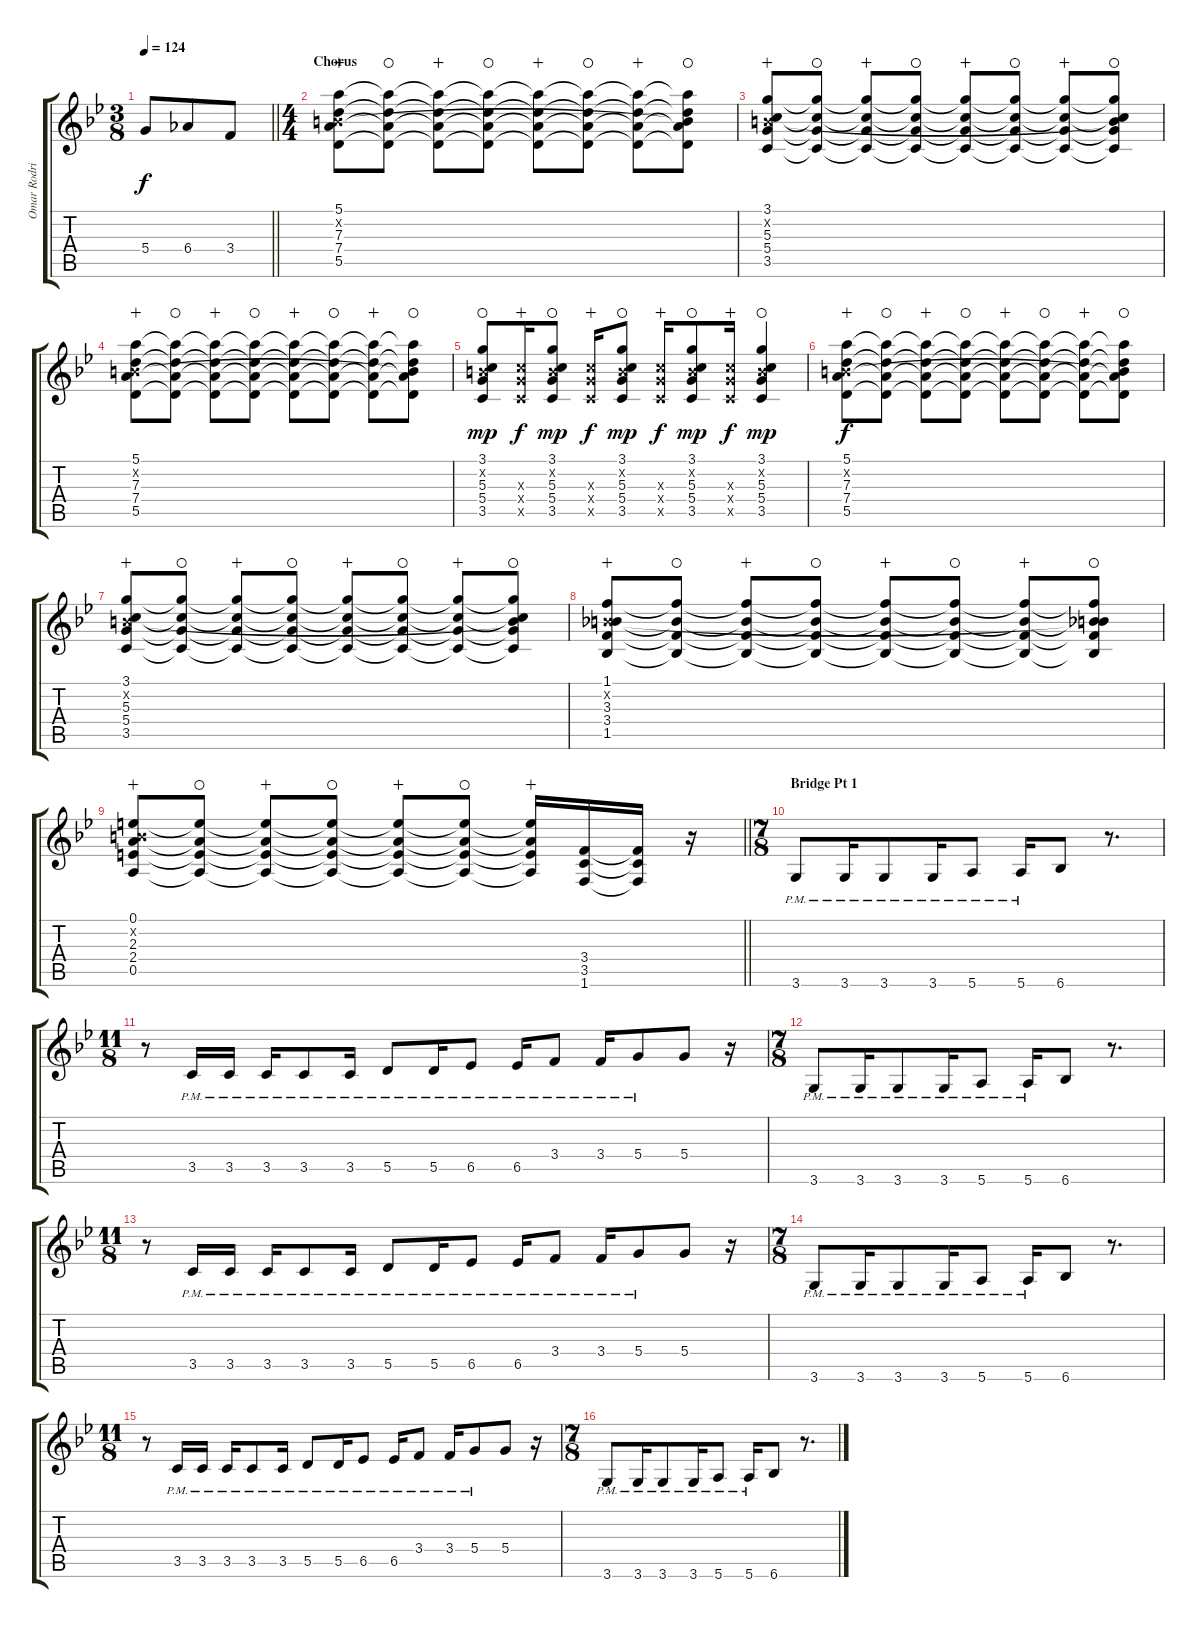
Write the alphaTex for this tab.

\track ("Omar Rodriguez-Lopez" "Omar Rodri") {instrument overdrivenguitar}
\staff {score tabs}
\tuning (E4 B3 G3 D3 A2 E2) {hide}
\ts (3 8)
\tempo 124
\clef g2
\barLineRight lightlight
\ks gminor
5.4.8{dy f} 6.4.8 3.4.8 |
\ts (4 4)
\section ("" "Chorus")
(5.1 0.2{x} 7.3 7.4 5.5).8{balance 4 wahc} (5.1{t} 7.3{t} 7.4{t} 5.5{t}).8{waho} (5.1{t} 7.3{t} 7.4{t} 5.5{t}).8{wahc} (5.1{t} 7.3{t} 7.4{t} 5.5{t}).8{waho} (5.1{t} 7.3{t} 7.4{t} 5.5{t}).8{wahc} (5.1{t} 7.3{t} 7.4{t} 5.5{t}).8{waho} (5.1{t} 7.3{t} 7.4{t} 5.5{t}).8{wahc} (5.1{t} 0.2{t} 7.3{t} 7.4{t} 5.5{t}).8{waho} |
(3.1 0.2{x} 5.3 5.4 3.5).8{wahc} (3.1{t} 5.3{t} 5.4{t} 3.5{t}).8{waho} (3.1{t} 5.3{t} 5.4{t} 3.5{t}).8{wahc} (3.1{t} 5.3{t} 5.4{t} 3.5{t}).8{waho} (3.1{t} 5.3{t} 5.4{t} 3.5{t}).8{wahc} (3.1{t} 5.3{t} 5.4{t} 3.5{t}).8{waho} (3.1{t} 5.3{t} 5.4{t} 3.5{t}).8{wahc} (3.1{t} 0.2{t} 5.3{t} 5.4{t} 3.5{t}).8{waho} |
(5.1 0.2{x} 7.3 7.4 5.5).8{wahc} (5.1{t} 7.3{t} 7.4{t} 5.5{t}).8{waho} (5.1{t} 7.3{t} 7.4{t} 5.5{t}).8{wahc} (5.1{t} 7.3{t} 7.4{t} 5.5{t}).8{waho} (5.1{t} 7.3{t} 7.4{t} 5.5{t}).8{wahc} (5.1{t} 7.3{t} 7.4{t} 5.5{t}).8{waho} (5.1{t} 7.3{t} 7.4{t} 5.5{t}).8{wahc} (5.1{t} 0.2{t} 7.3{t} 7.4{t} 5.5{t}).8{waho} |
(3.1 0.2{x} 5.3 5.4 3.5).8{dy mp waho} (5.3{x} 5.4{x} 3.5{x}).16{dy f wahc} (3.1 0.2{x} 5.3 5.4 3.5).8{dy mp waho} (5.3{x} 5.4{x} 3.5{x}).16{dy f wahc} (3.1 0.2{x} 5.3 5.4 3.5).8{dy mp waho} (5.3{x} 5.4{x} 3.5{x}).16{dy f wahc} (3.1 0.2{x} 5.3 5.4 3.5).8{dy mp waho} (5.3{x} 5.4{x} 3.5{x}).16{dy f wahc} (3.1 0.2{x} 5.3 5.4 3.5).4{dy mp waho} |
(5.1 0.2{x} 7.3 7.4 5.5).8{dy f wahc} (5.1{t} 7.3{t} 7.4{t} 5.5{t}).8{waho} (5.1{t} 7.3{t} 7.4{t} 5.5{t}).8{wahc} (5.1{t} 7.3{t} 7.4{t} 5.5{t}).8{waho} (5.1{t} 7.3{t} 7.4{t} 5.5{t}).8{wahc} (5.1{t} 7.3{t} 7.4{t} 5.5{t}).8{waho} (5.1{t} 7.3{t} 7.4{t} 5.5{t}).8{wahc} (5.1{t} 0.2{t} 7.3{t} 7.4{t} 5.5{t}).8{waho} |
(3.1 0.2{x} 5.3 5.4 3.5).8{wahc} (3.1{t} 5.3{t} 5.4{t} 3.5{t}).8{waho} (3.1{t} 5.3{t} 5.4{t} 3.5{t}).8{wahc} (3.1{t} 5.3{t} 5.4{t} 3.5{t}).8{waho} (3.1{t} 5.3{t} 5.4{t} 3.5{t}).8{wahc} (3.1{t} 5.3{t} 5.4{t} 3.5{t}).8{waho} (3.1{t} 5.3{t} 5.4{t} 3.5{t}).8{wahc} (3.1{t} 0.2{t} 5.3{t} 5.4{t} 3.5{t}).8{waho} |
(1.1 0.2{x} 3.3 3.4 1.5).8{wahc} (1.1{t} 3.3{t} 3.4{t} 1.5{t}).8{waho} (1.1{t} 3.3{t} 3.4{t} 1.5{t}).8{wahc} (1.1{t} 3.3{t} 3.4{t} 1.5{t}).8{waho} (1.1{t} 3.3{t} 3.4{t} 1.5{t}).8{wahc} (1.1{t} 3.3{t} 3.4{t} 1.5{t}).8{waho} (1.1{t} 3.3{t} 3.4{t} 1.5{t}).8{wahc} (1.1{t} 0.2{t} 3.3{t} 3.4{t} 1.5{t}).8{waho} |
\barLineRight lightlight
(0.1 0.2{x} 2.3 2.4 0.5).8{wahc} (0.1{t} 2.3{t} 2.4{t} 0.5{t}).8{waho} (0.1{t} 2.3{t} 2.4{t} 0.5{t}).8{wahc} (0.1{t} 2.3{t} 2.4{t} 0.5{t}).8{waho} (0.1{t} 2.3{t} 2.4{t} 0.5{t}).8{wahc} (0.1{t} 2.3{t} 2.4{t} 0.5{t}).8{waho} (0.1{t} 2.3{t} 2.4{t} 0.5{t}).16{wahc} (3.4 3.5 1.6).16 (3.4{t} 3.5{t} 1.6{t}).16 r.16 |
\ts (7 8)
\section ("" "Bridge Pt 1")
3.6{pm}.8{balance 8} 3.6{pm}.16 3.6{pm}.8 3.6{pm}.16 5.6{pm}.8 5.6{pm}.16 6.6.8 r.8{d} |
\ts (11 8)
r.8 3.5{pm}.16 3.5{pm}.16 3.5{pm}.16 3.5{pm}.8 3.5{pm}.16 5.5{pm}.8 5.5{pm}.16 6.5{pm}.8 6.5{pm}.16 3.4{pm}.8 3.4{pm}.16 5.4{pm}.8 5.4.8 r.16 |
\ts (7 8)
3.6{pm}.8 3.6{pm}.16 3.6{pm}.8 3.6{pm}.16 5.6{pm}.8 5.6{pm}.16 6.6.8 r.8{d} |
\ts (11 8)
r.8 3.5{pm}.16 3.5{pm}.16 3.5{pm}.16 3.5{pm}.8 3.5{pm}.16 5.5{pm}.8 5.5{pm}.16 6.5{pm}.8 6.5{pm}.16 3.4{pm}.8 3.4{pm}.16 5.4{pm}.8 5.4.8 r.16 |
\ts (7 8)
3.6{pm}.8 3.6{pm}.16 3.6{pm}.8 3.6{pm}.16 5.6{pm}.8 5.6{pm}.16 6.6.8 r.8{d} |
\ts (11 8)
r.8 3.5{pm}.16 3.5{pm}.16 3.5{pm}.16 3.5{pm}.8 3.5{pm}.16 5.5{pm}.8 5.5{pm}.16 6.5{pm}.8 6.5{pm}.16 3.4{pm}.8 3.4{pm}.16 5.4{pm}.8 5.4.8 r.16 |
\ts (7 8)
3.6{pm}.8 3.6{pm}.16 3.6{pm}.8 3.6{pm}.16 5.6{pm}.8 5.6{pm}.16 6.6.8 r.8{d}
